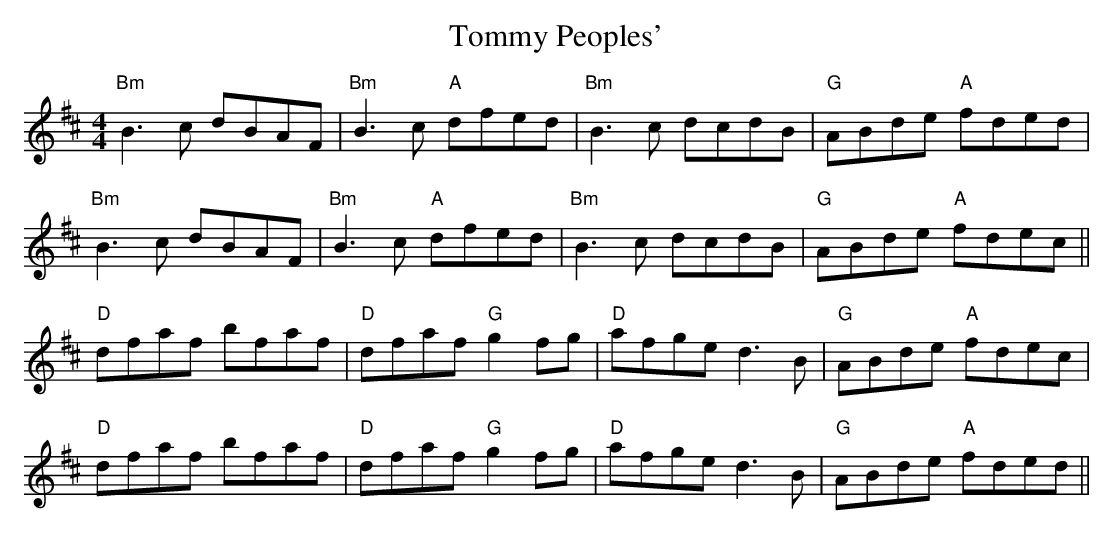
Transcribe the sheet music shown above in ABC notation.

X:1
T: Tommy Peoples'
M: 4/4
L: 1/8
K: Bmin
"Bm"B3c dBAF|"Bm"B3c "A"dfed|"Bm"B3c dcdB|"G"ABde "A"fded|
"Bm"B3c dBAF|"Bm"B3c "A"dfed|"Bm"B3c dcdB|"G"ABde "A"fdec||
"D"dfaf bfaf|"D"dfaf "G"g2fg|"D"afge d3B|"G"ABde "A"fdec|
"D"dfaf bfaf|"D"dfaf "G"g2fg|"D"afge d3B|"G"ABde "A"fded||
